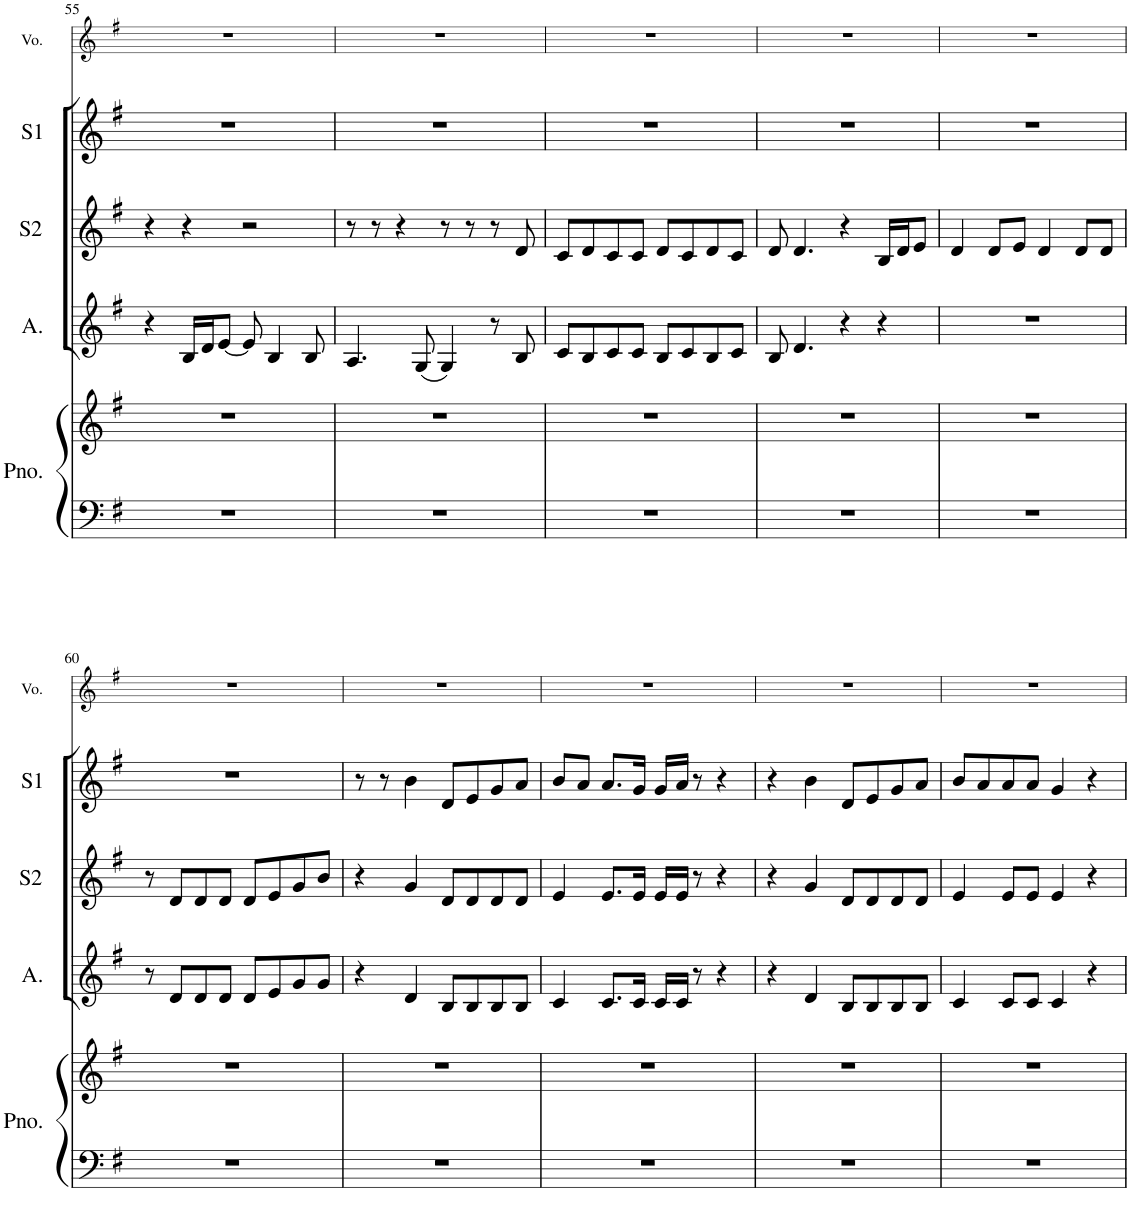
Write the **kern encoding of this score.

**kern	**kern	**kern	**kern	**kern	**kern
*part5	*part5	*part4	*part3	*part2	*part1
*staff6	*staff5	*staff4	*staff3	*staff2	*staff1
*I"Piano	*	*I"Alto	*I"Soprano 2	*I"Soprano 1	*I"Voice
*I'Pno.	*	*I'A.	*I'S2	*I'S1	*I'Vo.
!!LO:PB:g=z
*clefF4	*clefG2	*clefG2	*clefG2	*clefG2	*clefG2
*	*	*Trd1c2	*	*	*
*k[f#]	*k[f#]	*k[f#]	*k[f#]	*k[f#]	*k[f#]
*M4/4	*M4/4	*M4/4	*M4/4	*M4/4	*M4/4
=55	=55	=55	=55	=55	=55
1r	1r	4r	4r	1r	1r
.	.	16B/LL	4r	.	.
.	.	16d/J	.	.	.
.	.	[8e/J	.	.	.
.	.	8e/]	2r	.	.
.	.	4B/	.	.	.
.	.	8B/	.	.	.
=56	=56	=56	=56	=56	=56
1r	1r	4.A/	8r	1r	1r
.	.	.	8r	.	.
.	.	.	4r	.	.
.	.	(8G/	.	.	.
.	.	4G/)	8r	.	.
.	.	.	8r	.	.
.	.	8r	8r	.	.
.	.	8B/	8d/	.	.
=57	=57	=57	=57	=57	=57
1r	1r	8c/L	8c/L	1r	1r
.	.	8B/	8d/	.	.
.	.	8c/	8c/	.	.
.	.	8c/J	8c/J	.	.
.	.	8B/L	8d/L	.	.
.	.	8c/	8c/	.	.
.	.	8B/	8d/	.	.
.	.	8c/J	8c/J	.	.
=58	=58	=58	=58	=58	=58
1r	1r	8B/	8d/	1r	1r
.	.	4.d/	4.d/	.	.
.	.	4r	4r	.	.
.	.	4r	16B/LL	.	.
.	.	.	16d/J	.	.
.	.	.	8e/J	.	.
=59	=59	=59	=59	=59	=59
1r	1r	1r	4d/	1r	1r
.	.	.	8d/L	.	.
.	.	.	8e/J	.	.
.	.	.	4d/	.	.
.	.	.	8d/L	.	.
.	.	.	8d/J	.	.
!!LO:LB:g=z
=60	=60	=60	=60	=60	=60
1r	1r	8r	8r	1r	1r
.	.	8d/L	8d/L	.	.
.	.	8d/	8d/	.	.
.	.	8d/J	8d/J	.	.
.	.	8d/L	8d/L	.	.
.	.	8e/	8e/	.	.
.	.	8g/	8g/	.	.
.	.	8g/J	8b/J	.	.
=61	=61	=61	=61	=61	=61
1r	1r	4r	4r	8r	1r
.	.	.	.	8r	.
.	.	4d/	4g/	4b\	.
.	.	8B/L	8d/L	8d/L	.
.	.	8B/	8d/	8e/	.
.	.	8B/	8d/	8g/	.
.	.	8B/J	8d/J	8a/J	.
=62	=62	=62	=62	=62	=62
1r	1r	4c/	4e/	8b/L	1r
.	.	.	.	8a/J	.
.	.	8.c/L	8.e/L	8.a/L	.
.	.	16c/Jk	16e/Jk	16g/Jk	.
.	.	16c/LL	16e/LL	16g/LL	.
.	.	16c/JJ	16e/JJ	16a/JJ	.
.	.	8r	8r	8r	.
.	.	4r	4r	4r	.
=63	=63	=63	=63	=63	=63
1r	1r	4r	4r	4r	1r
.	.	4d/	4g/	4b\	.
.	.	8B/L	8d/L	8d/L	.
.	.	8B/	8d/	8e/	.
.	.	8B/	8d/	8g/	.
.	.	8B/J	8d/J	8a/J	.
=64	=64	=64	=64	=64	=64
1r	1r	4c/	4e/	8b/L	1r
.	.	.	.	8a/	.
.	.	8c/L	8e/L	8a/	.
.	.	8c/J	8e/J	8a/J	.
.	.	4c/	4e/	4g/	.
.	.	4r	4r	4r	.
=	=	=	=	=	=
*-	*-	*-	*-	*-	*-
